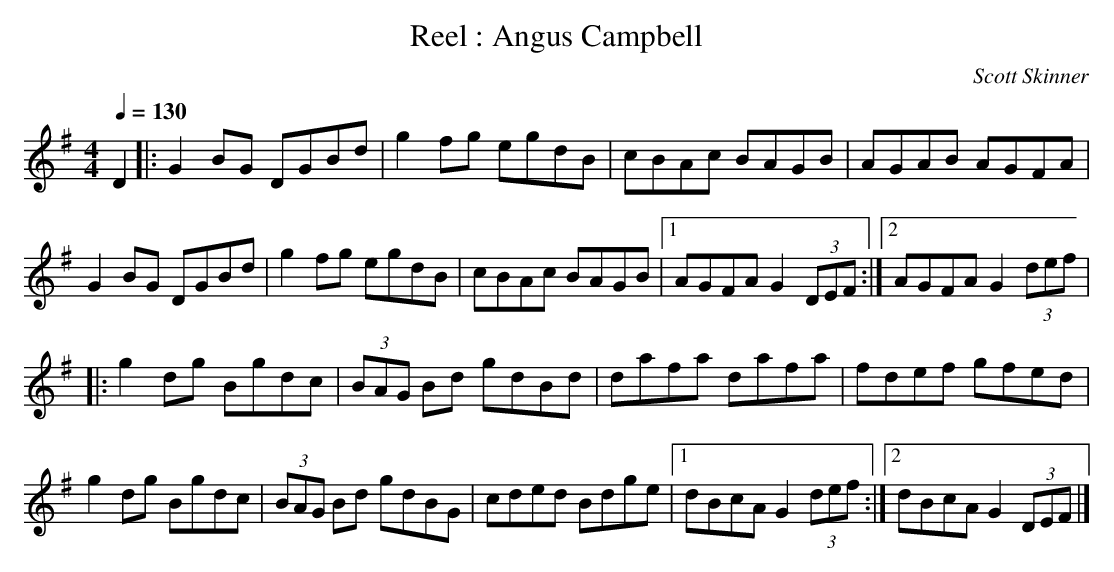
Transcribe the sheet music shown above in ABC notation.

X:1
T:Reel : Angus Campbell
C:Scott Skinner
M:4/4
L:1/8
Q:1/4=130
K:Gmaj
D2|:G2 BG DGBd|g2 fg egdB|cBAc BAGB|AGAB AGFA|
G2 BG DGBd|g2 fg egdB|cBAc BAGB|1AGFA G2 (3DEF:|2AGFA G2 (3def|
|:g2dg Bgdc|(3BAG Bd gdBd|dafa dafa|fdef gfed|
g2 dg Bgdc|(3BAG Bd gdBG|cded Bdge|1dBcA G2 (3def:|2dBcA G2 (3DEF|]
